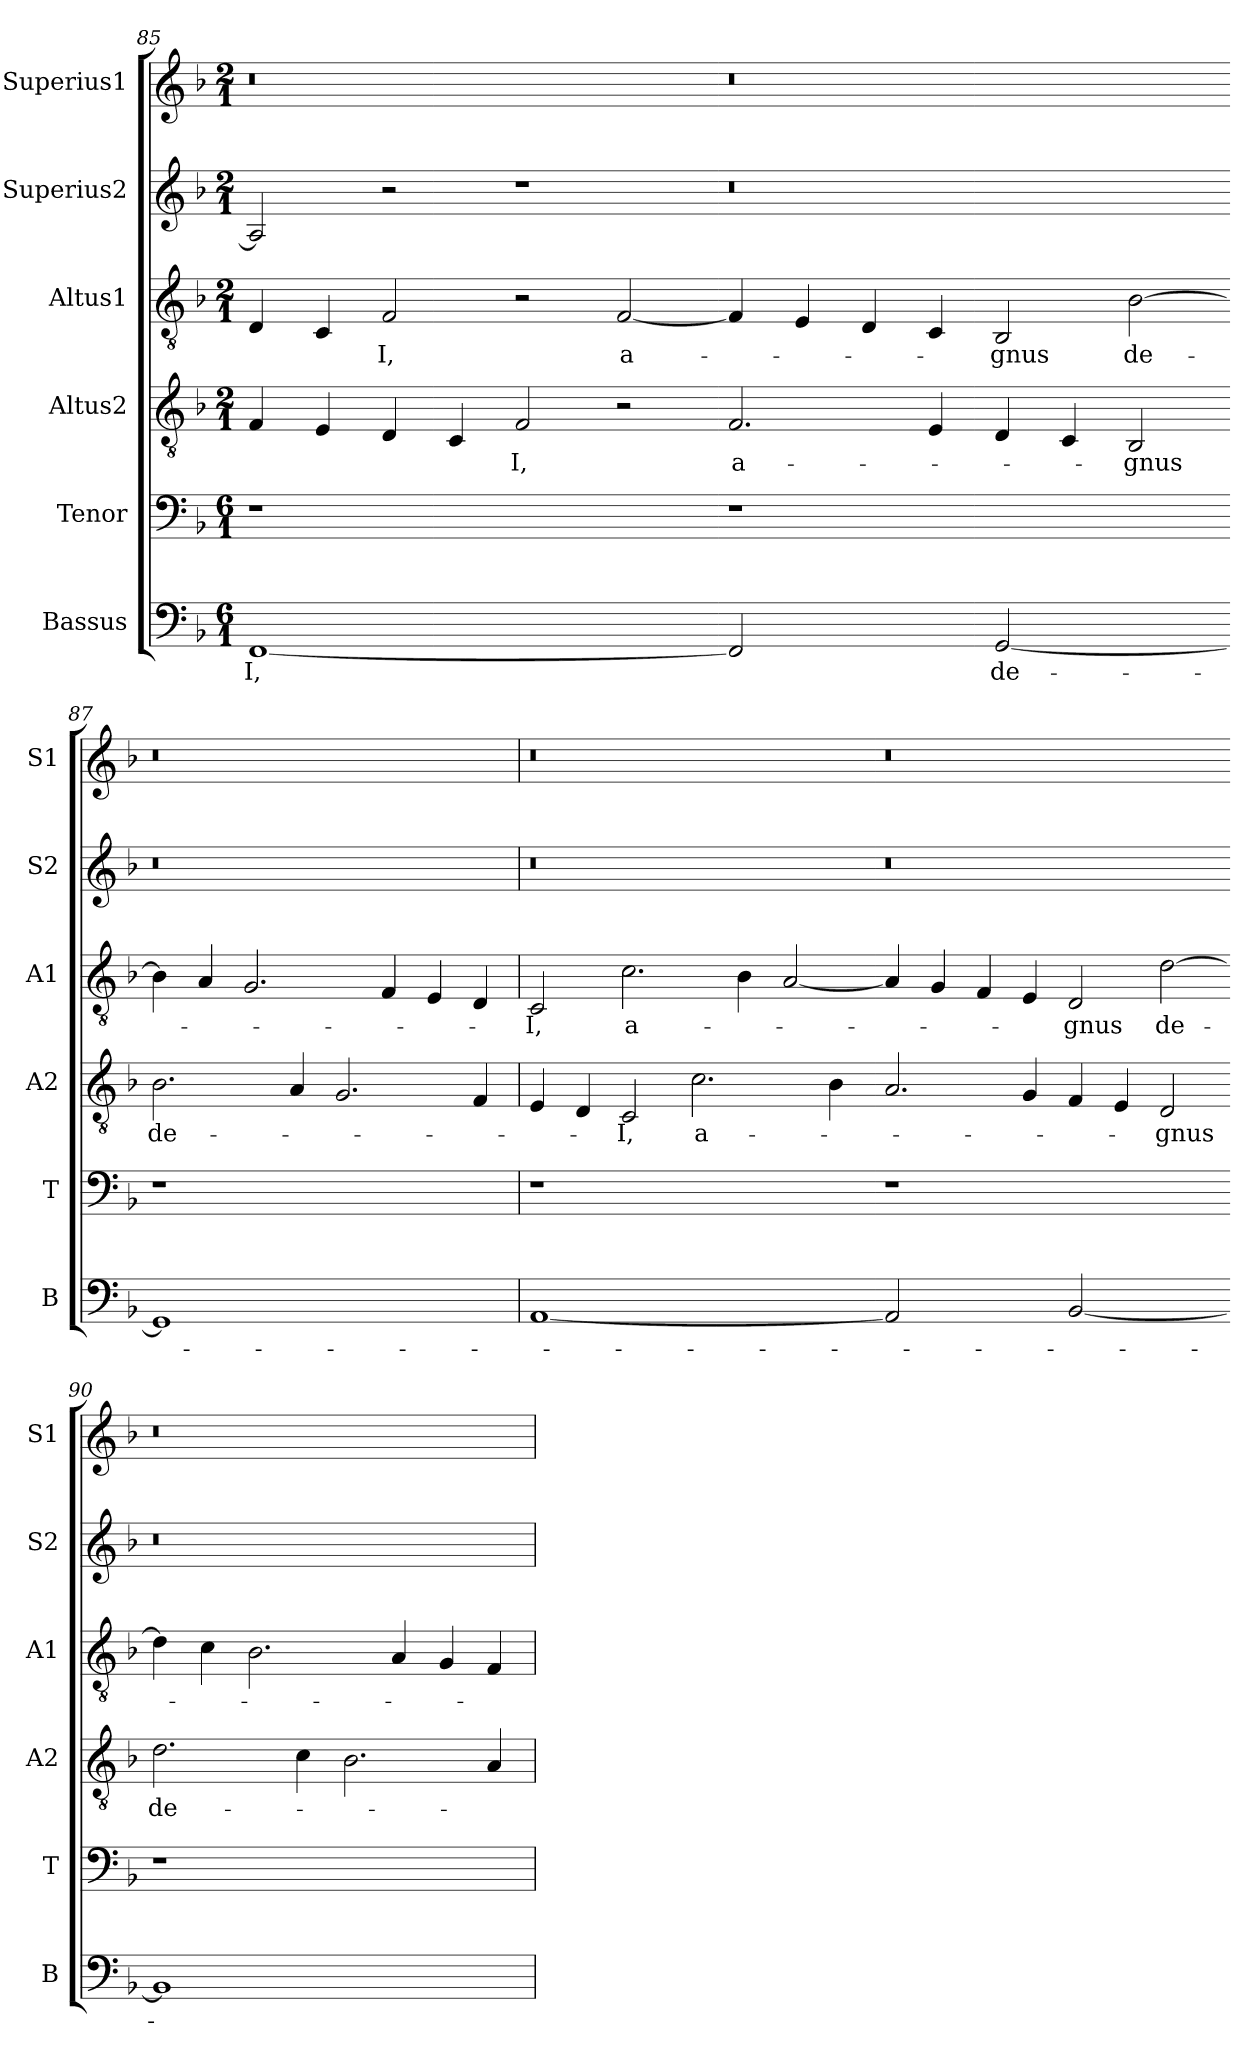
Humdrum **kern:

**kern	**text	**kern	**kern	**text	**kern	**text	**kern	**kern
*part6	*part6	*part5	*part4	*part4	*part3	*part3	*part2	*part1
*staff6	*staff6	*staff5	*staff4	*staff4	*staff3	*staff3	*staff2	*staff1
*I"Bassus	*	*I"Tenor	*I"Altus2	*	*I"Altus1	*	*I"Superius2	*I"Superius1
*I'B	*	*I'T	*I'A2	*	*I'A1	*	*I'S2	*I'S1
*clefF4	*	*clefF4	*clefGv2	*	*clefGv2	*	*clefG2	*clefG2
*k[b-]	*	*k[b-]	*k[b-]	*	*k[b-]	*	*k[b-]	*k[b-]
*M6/1	*	*M6/1	*M2/1	*	*M2/1	*	*M2/1	*M2/1
=85	=85	=85	=85	=85	=85	=85	=85	=85
!LO:N:vis=1	!	!LO:N:vis=1	!	!	!	!	!	!
[0FF	-I,	0r	4F/	.	4D/	.	2A/]	0r
.	.	.	4E/	.	4C/	.	.	.
.	.	.	4D/	.	2F/	-I,	2r	.
.	.	.	4C/	.	.	.	.	.
.	.	.	2F/	-I,	2r	.	1r	.
.	.	.	2r	.	[2F/	a-	.	.
=86-	=86-	=86-	=86-	=86-	=86-	=86-	=86-	=86-
!LO:N:vis=2	!	!LO:N:vis=1	!	!	!	!	!	!
1FF]	.	0r	2.F/	a-	4F/]	.	0r	0r
.	.	.	.	.	4E/	.	.	.
.	.	.	.	.	4D/	.	.	.
.	.	.	4E/	.	4C/	.	.	.
!LO:N:vis=2	!	!	!	!	!	!	!	!
[1GG	de-	.	4D/	.	2BB-/	-gnus	.	.
.	.	.	4C/	.	.	.	.	.
.	.	.	2BB-/	-gnus	[2B-\	de-	.	.
=87-	=87-	=87-	=87-	=87-	=87-	=87-	=87-	=87-
!LO:N:vis=1	!	!LO:N:vis=1	!	!	!	!	!	!
0GG]	.	0r	2.B-\	de-	4B-\]	.	0r	0r
.	.	.	.	.	4A/	.	.	.
.	.	.	.	.	2.G/	.	.	.
.	.	.	4A/	.	.	.	.	.
.	.	.	2.G/	.	.	.	.	.
.	.	.	.	.	4F/	.	.	.
.	.	.	.	.	4E/	.	.	.
.	.	.	4F/	.	4D/	.	.	.
=88	=88	=88	=88	=88	=88	=88	=88	=88
!LO:N:vis=1	!	!LO:N:vis=1	!	!	!	!	!	!
[0AA	.	0r	4E/	.	2C/	-I,	0r	0r
.	.	.	4D/	.	.	.	.	.
.	.	.	2C/	-I,	2.c\	a-	.	.
.	.	.	2.c\	a-	.	.	.	.
.	.	.	.	.	4B-\	.	.	.
.	.	.	.	.	[2A/	.	.	.
.	.	.	4B-\	.	.	.	.	.
=89-	=89-	=89-	=89-	=89-	=89-	=89-	=89-	=89-
!LO:N:vis=2	!	!LO:N:vis=1	!	!	!	!	!	!
1AA]	.	0r	2.A/	.	4A/]	.	0r	0r
.	.	.	.	.	4G/	.	.	.
.	.	.	.	.	4F/	.	.	.
.	.	.	4G/	.	4E/	.	.	.
!LO:N:vis=2	!	!	!	!	!	!	!	!
[1BB-	.	.	4F/	.	2D/	-gnus	.	.
.	.	.	4E/	.	.	.	.	.
.	.	.	2D/	-gnus	[2d\	de-	.	.
=90-	=90-	=90-	=90-	=90-	=90-	=90-	=90-	=90-
!LO:N:vis=1	!	!LO:N:vis=1	!	!	!	!	!	!
0BB-]	.	0r	2.d\	de-	4d\]	.	0r	0r
.	.	.	.	.	4c\	.	.	.
.	.	.	.	.	2.B-\	.	.	.
.	.	.	4c\	.	.	.	.	.
.	.	.	2.B-\	.	.	.	.	.
.	.	.	.	.	4A/	.	.	.
.	.	.	.	.	4G/	.	.	.
.	.	.	4A/	.	4F/	.	.	.
=	=	=	=	=	=	=	=	=
*-	*-	*-	*-	*-	*-	*-	*-	*-
